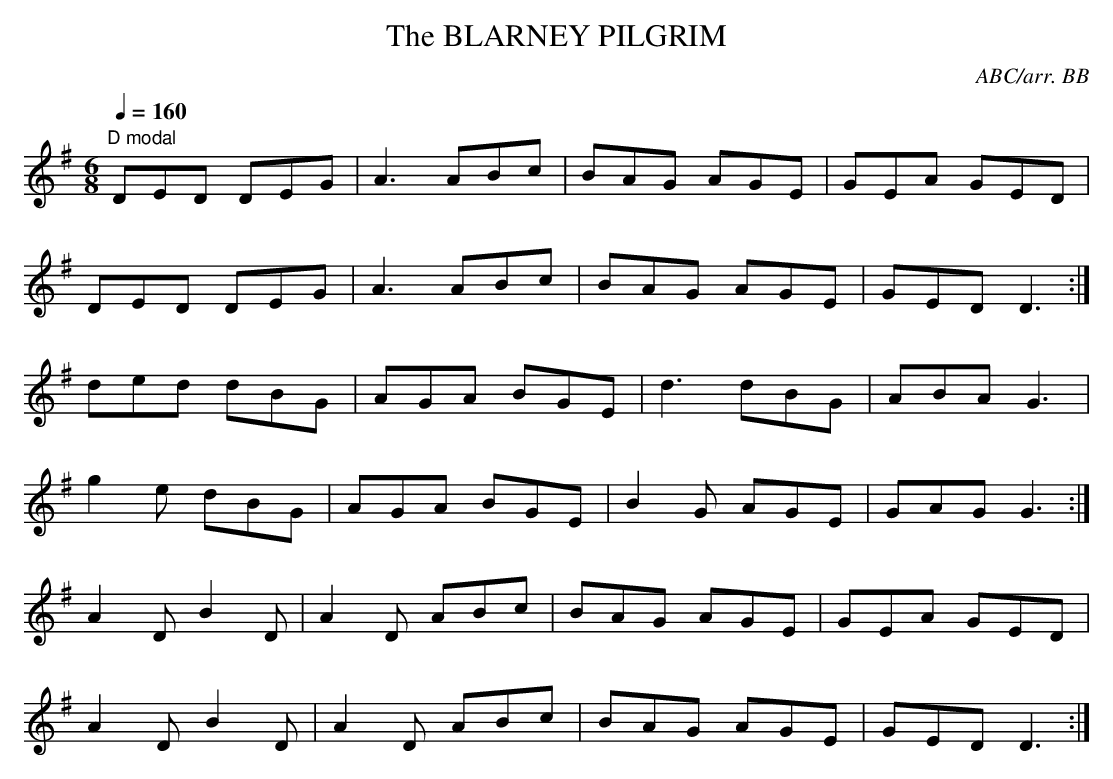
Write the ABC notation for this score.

X:1
T:BLARNEY PILGRIM, The
C:ABC/arr. BB
M:6/8
Q:1/4=160
L:1/8
K:G
"D modal"
DED DEG|A3 ABc|BAG AGE|GEA GED|
DED DEG|A3 ABc|BAG AGE|GED D3 :|
ded dBG|AGA BGE|d3 dBG|ABA G3|
g2e dBG|AGA BGE|B2G AGE|GAG G3 :|
A2D B2D|A2D ABc|BAG AGE|GEA GED|
A2D B2D|A2D ABc|BAG AGE|GED D3 :|
